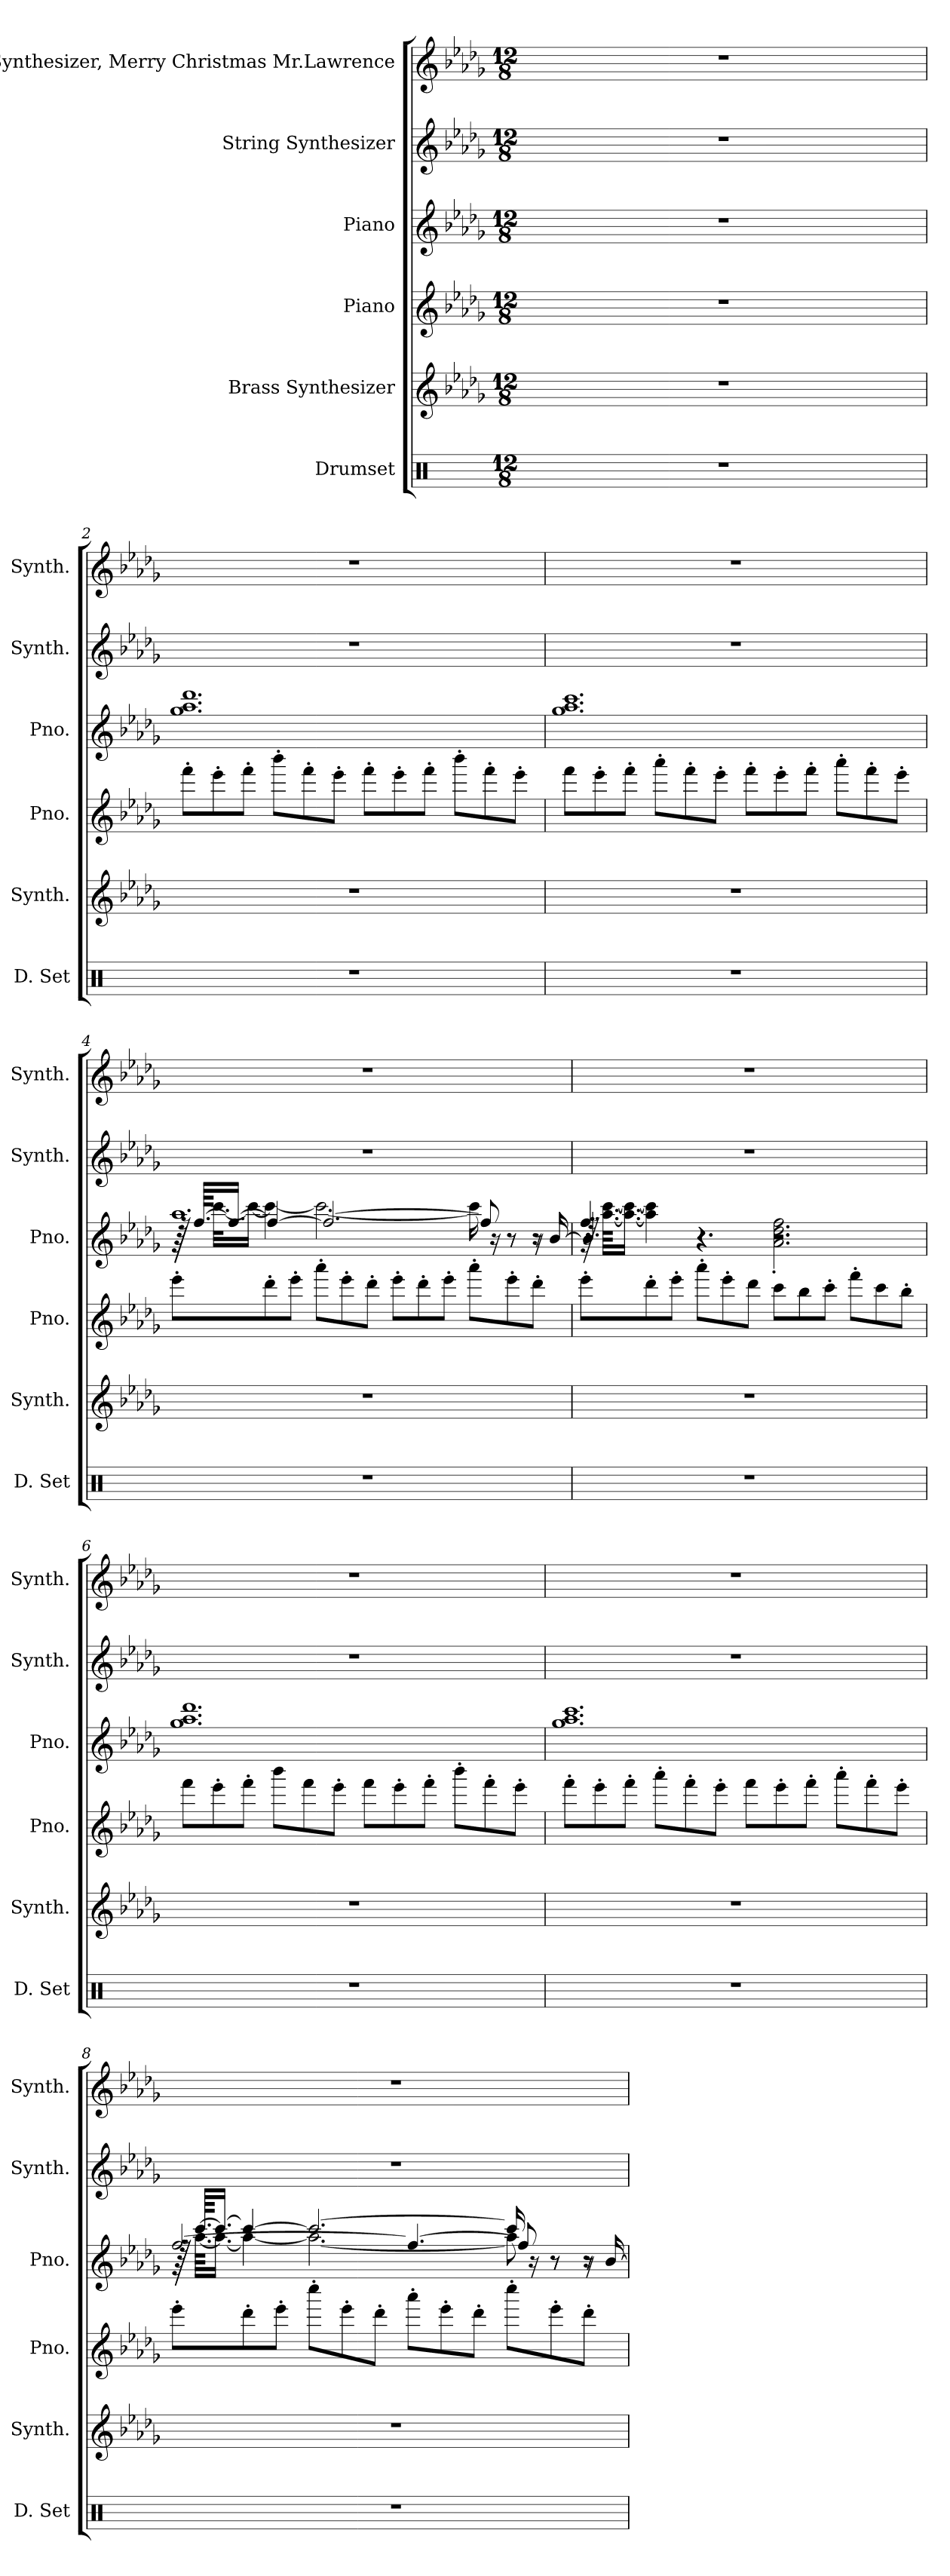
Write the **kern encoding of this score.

**kern	**kern	**kern	**kern	**kern	**kern
*part6	*part5	*part4	*part3	*part2	*part1
*staff6	*staff5	*staff4	*staff3	*staff2	*staff1
*I"Drumset	*I"Brass Synthesizer	*I"Piano	*I"Piano	*I"String Synthesizer	*I"Effect Synthesizer, Merry Christmas Mr.Lawrence
*I'D. Set	*I'Synth.	*I'Pno.	*I'Pno.	*I'Synth.	*I'Synth.
*clefX	*clefG2	*clefG2	*clefG2	*clefG2	*clefG2
*k[]	*k[b-e-a-d-g-]	*k[b-e-a-d-g-]	*k[b-e-a-d-g-]	*k[b-e-a-d-g-]	*k[b-e-a-d-g-]
*M12/8	*M12/8	*M12/8	*M12/8	*M12/8	*M12/8
*MM114	*MM114	*MM114	*MM114	*MM114	*MM114
=1	=1	=1	=1	=1	=1
1.r	1.r	1.r	1.r	1.r	1.r
!!LO:PB:g=z
=2	=2	=2	=2	=2	=2
*	*	*	*	*	*MM78
*	*	*	*	*	*^
*	*	*	*	*	*	*^
*	*	*	*	*	*	*	*^
*	*	*	*	*	*	*	*	*^
*	*	*	*	*	*	*	*	*	*^
*	*	*	*	*	*	*	*	*	*	*^
*	*	*	*	*	*	*	*	*	*	*	*^
1.r	1.r	8fff'\L	1.gg- 1.aa- 1.ddd-	1.r	1.r	8ryy	4ryy	4.ryy	2ryy	2ryy	2..ryy	1ryy
*	*	*	*	*	*MM95	*	*	*	*	*	*	*
.	.	8eee-'\	.	.	.	1ryy	.	.	.	.	.	.
*	*	*	*	*	*MM104	*	*	*	*	*	*	*
.	.	8fff'\J	.	.	.	.	1ryy	.	.	.	.	.
*	*	*	*	*	*MM108	*	*	*	*	*	*	*
.	.	8bbb-'\L	.	.	.	.	.	1ryy	.	.	.	.
*	*	*	*	*	*MM110	*	*	*	*	*	*	*
.	.	8fff'\	.	.	.	.	.	.	1ryy	8ryy	.	.
*	*	*	*	*	*MM107	*	*	*	*	*	*	*
.	.	8eee-'\J	.	.	.	.	.	.	.	2..ryy	.	.
.	.	8fff'\L	.	.	.	.	.	.	.	.	.	.
*	*	*	*	*	*MM105	*	*	*	*	*	*	*
.	.	8eee-'\	.	.	.	.	.	.	.	.	2ryy	.
*	*	*	*	*	*MM110	*	*	*	*	*	*	*
.	.	8fff'\J	.	.	.	.	.	.	.	.	.	2ryy
*	*	*	*	*	*MM113	*	*	*	*	*	*	*
.	.	8bbb-'\L	.	.	.	4.ryy	.	.	.	.	.	.
*	*	*	*	*	*MM108	*	*	*	*	*	*	*
.	.	8fff'\	.	.	.	.	4ryy	.	.	.	.	.
*	*	*	*	*	*MM105	*	*	*	*	*	*	*
.	.	8eee-'\J	.	.	.	.	.	8ryy	.	.	8ryy	.
*	*	*	*	*	*v	*v	*v	*v	*v	*v	*v	*v
=3	=3	=3	=3	=3	=3
*	*	*	*	*	*MM97
*	*	*	*	*	*^
*	*	*	*	*	*	*^
*	*	*	*	*	*	*	*^
*	*	*	*	*	*	*	*	*^
*	*	*	*	*	*	*	*	*	*^
*	*	*	*	*	*	*	*	*	*	*^
*	*	*	*	*	*	*	*	*	*	*	*^
*	*	*	*	*	*	*	*	*	*	*	*	*^
1.r	1.r	8fff\L	1.gg- 1.aa- 1.ccc	1.r	1.r	8ryy	4ryy	4.ryy	2ryy	2ryy	2.ryy	2..ryy	1ryy
*	*	*	*	*	*MM115	*	*	*	*	*	*	*	*
.	.	8eee-'\	.	.	.	1ryy	.	.	.	.	.	.	.
*	*	*	*	*	*MM108	*	*	*	*	*	*	*	*
.	.	8fff'\J	.	.	.	.	1ryy	.	.	.	.	.	.
*	*	*	*	*	*MM111	*	*	*	*	*	*	*	*
.	.	8aaa-'\L	.	.	.	.	.	1ryy	.	.	.	.	.
*	*	*	*	*	*MM110	*	*	*	*	*	*	*	*
.	.	8fff'\	.	.	.	.	.	.	1ryy	8ryy	.	.	.
*	*	*	*	*	*MM111	*	*	*	*	*	*	*	*
.	.	8eee-'\J	.	.	.	.	.	.	.	2..ryy	.	.	.
*	*	*	*	*	*MM109	*	*	*	*	*	*	*	*
.	.	8fff'\L	.	.	.	.	.	.	.	.	2.ryy	.	.
*	*	*	*	*	*MM111	*	*	*	*	*	*	*	*
.	.	8eee-'\	.	.	.	.	.	.	.	.	.	2ryy	.
*	*	*	*	*	*MM108	*	*	*	*	*	*	*	*
.	.	8fff'\J	.	.	.	.	.	.	.	.	.	.	2ryy
.	.	8aaa-'\L	.	.	.	4.ryy	.	.	.	.	.	.	.
*	*	*	*	*	*MM114	*	*	*	*	*	*	*	*
.	.	8fff'\	.	.	.	.	4ryy	.	.	.	.	.	.
*	*	*	*	*	*MM111	*	*	*	*	*	*	*	*
.	.	8eee-'\J	.	.	.	.	.	8ryy	.	.	.	8ryy	.
*	*	*	*	*	*v	*v	*v	*v	*v	*v	*v	*v	*v
!!LO:PB:g=z
=4	=4	=4	=4	=4	=4
*	*	*	*	*	*MM109
*	*	*	*^	*	*^
*	*	*	*	*^	*	*	*^
*	*	*	*	*	*	*	*	*	*^
*	*	*	*	*	*	*	*	*	*	*^
*	*	*	*	*	*	*	*	*	*	*	*^
*	*	*	*	*	*	*	*	*	*	*	*	*^
*	*	*	*	*	*	*	*	*	*	*	*	*	*^
1.r	1.r	8eee-'\L	1.aa-	64r	128r	1.r	1.r	8ryy	4ryy	4.ryy	2ryy	2ryy	2.ryy	1ryy
.	.	.	.	.	[64.ff/KKLL	.	.	.	.	.	.	.	.	.
.	.	.	.	[32.ccc\KLL	.	.	.	.	.	.	.	.	.	.
.	.	.	.	.	16.ff/JJ_	.	.	.	.	.	.	.	.	.
.	.	.	.	16ccc\JJ_	.	.	.	.	.	.	.	.	.	.
*	*	*	*	*	*	*	*MM112	*	*	*	*	*	*	*
.	.	8ddd-'\	.	4ccc\_	4ff/_	.	.	1ryy	.	.	.	.	.	.
*	*	*	*	*	*	*	*MM101	*	*	*	*	*	*	*
.	.	8eee-'\J	.	.	.	.	.	.	1ryy	.	.	.	.	.
*	*	*	*	*	*	*	*MM115	*	*	*	*	*	*	*
.	.	8aaa-'\L	.	2.ccc\_	2.ff/_	.	.	.	.	1ryy	.	.	.	.
*	*	*	*	*	*	*	*MM113	*	*	*	*	*	*	*
.	.	8eee-'\	.	.	.	.	.	.	.	.	1ryy	8ryy	.	.
*	*	*	*	*	*	*	*MM108	*	*	*	*	*	*	*
.	.	8ddd-'\J	.	.	.	.	.	.	.	.	.	2..ryy	.	.
*	*	*	*	*	*	*	*MM110	*	*	*	*	*	*	*
.	.	8eee-'\L	.	.	.	.	.	.	.	.	.	.	2.ryy	.
.	.	8ddd-'\	.	.	.	.	.	.	.	.	.	.	.	.
*	*	*	*	*	*	*	*MM107	*	*	*	*	*	*	*
.	.	8eee-'\J	.	.	.	.	.	.	.	.	.	.	.	2ryy
*	*	*	*	*	*	*	*MM108	*	*	*	*	*	*	*
.	.	8aaa-'\L	.	16ccc\]	8ff/]	.	.	4.ryy	.	.	.	.	.	.
.	.	.	.	16r	.	.	.	.	.	.	.	.	.	.
*	*	*	*	*	*	*	*MM112	*	*	*	*	*	*	*
.	.	8eee-'\	.	8r	8r	.	.	.	4ryy	.	.	.	.	.
.	.	8ddd-'\J	.	8r	16r	.	.	.	.	8ryy	.	.	.	.
.	.	.	.	.	[16b-/	.	.	.	.	.	.	.	.	.
!!LO:PB:g=z	!!	!!	!!	!!	!!	!!	!!
=5	=5	=5	=5	=5	=5	=5	=5	=5	=5	=5	=5	=5	=5	=5
*	*	*	*	*	*	*	*MM110	*	*	*	*	*	*	*
1.r	1.r	8eee-'\L	4.ff/	128r	4.b-/]	1.r	1.r	8ryy	4ryy	2ryy	2ryy	2.ryy	2..ryy	1ryy
.	.	.	.	[64.aa-\ [64.ccc\KKLL	.	.	.	.	.	.	.	.	.	.
.	.	.	.	16.aa-\_ 16.ccc\_JJ	.	.	.	.	.	.	.	.	.	.
*	*	*	*	*	*	*	*MM113	*	*	*	*	*	*	*
.	.	8ddd-'\	.	4aa-\] 4ccc\]	.	.	.	1ryy	.	.	.	.	.	.
*	*	*	*	*	*	*	*MM109	*	*	*	*	*	*	*
.	.	8eee-'\J	.	.	.	.	.	.	1ryy	.	.	.	.	.
.	.	8aaa-'\L	4.r	4.r	4.r	.	.	.	.	.	.	.	.	.
*	*	*	*	*	*	*	*MM110	*	*	*	*	*	*	*
.	.	8eee-'\	.	.	.	.	.	.	.	1ryy	8ryy	.	.	.
*	*	*	*	*	*	*	*MM114	*	*	*	*	*	*	*
.	.	8ddd-\J	.	.	.	.	.	.	.	.	2..ryy	.	.	.
*	*	*	*	*	*	*	*MM100	*	*	*	*	*	*	*
.	.	8ccc\L	2.r	2.a-\' 2.dd-\' 2.ff\'	2.r	.	.	.	.	.	.	2.ryy	.	.
*	*	*	*	*	*	*	*MM114	*	*	*	*	*	*	*
.	.	8bb-\	.	.	.	.	.	.	.	.	.	.	2ryy	.
*	*	*	*	*	*	*	*MM108	*	*	*	*	*	*	*
.	.	8ccc'\J	.	.	.	.	.	.	.	.	.	.	.	2ryy
*	*	*	*	*	*	*	*MM107	*	*	*	*	*	*	*
.	.	8fff'\L	.	.	.	.	.	4.ryy	.	.	.	.	.	.
*	*	*	*	*	*	*	*MM104	*	*	*	*	*	*	*
.	.	8ccc\	.	.	.	.	.	.	4ryy	.	.	.	.	.
*	*	*	*	*	*	*	*MM101	*	*	*	*	*	*	*
.	.	8bb-'\J	.	.	.	.	.	.	.	.	.	.	8ryy	.
*	*	*	*v	*v	*v	*	*v	*v	*v	*v	*v	*v	*v	*v
=6	=6	=6	=6	=6	=6
*	*	*	*	*	*MM91
*	*	*	*	*	*^
*	*	*	*	*	*	*^
*	*	*	*	*	*	*	*^
*	*	*	*	*	*	*	*	*^
*	*	*	*	*	*	*	*	*	*^
*	*	*	*	*	*	*	*	*	*	*^
*	*	*	*	*	*	*	*	*	*	*	*^
*	*	*	*	*	*	*	*	*	*	*	*	*^
1.r	1.r	8fff\L	1.gg- 1.aa- 1.ddd-	1.r	1.r	8ryy	4ryy	4.ryy	2ryy	2ryy	2.ryy	2..ryy	1ryy
*	*	*	*	*	*MM104	*	*	*	*	*	*	*	*
.	.	8eee-'\	.	.	.	1ryy	.	.	.	.	.	.	.
*	*	*	*	*	*MM101	*	*	*	*	*	*	*	*
.	.	8fff'\J	.	.	.	.	1ryy	.	.	.	.	.	.
*	*	*	*	*	*MM110	*	*	*	*	*	*	*	*
.	.	8bbb-\L	.	.	.	.	.	1ryy	.	.	.	.	.
*	*	*	*	*	*MM107	*	*	*	*	*	*	*	*
.	.	8fff\	.	.	.	.	.	.	1ryy	8ryy	.	.	.
*	*	*	*	*	*MM108	*	*	*	*	*	*	*	*
.	.	8eee-'\J	.	.	.	.	.	.	.	2..ryy	.	.	.
*	*	*	*	*	*MM112	*	*	*	*	*	*	*	*
.	.	8fff\L	.	.	.	.	.	.	.	.	2.ryy	.	.
*	*	*	*	*	*MM106	*	*	*	*	*	*	*	*
.	.	8eee-'\	.	.	.	.	.	.	.	.	.	2ryy	.
*	*	*	*	*	*MM113	*	*	*	*	*	*	*	*
.	.	8fff'\J	.	.	.	.	.	.	.	.	.	.	2ryy
*	*	*	*	*	*MM115	*	*	*	*	*	*	*	*
.	.	8bbb-'\L	.	.	.	4.ryy	.	.	.	.	.	.	.
*	*	*	*	*	*MM106	*	*	*	*	*	*	*	*
.	.	8fff'\	.	.	.	.	4ryy	.	.	.	.	.	.
*	*	*	*	*	*MM110	*	*	*	*	*	*	*	*
.	.	8eee-'\J	.	.	.	.	.	8ryy	.	.	.	8ryy	.
*	*	*	*	*	*v	*v	*v	*v	*v	*v	*v	*v	*v
!!LO:PB:g=z
=7	=7	=7	=7	=7	=7
*	*	*	*	*	*MM94
*	*	*	*	*	*^
*	*	*	*	*	*	*^
*	*	*	*	*	*	*	*^
*	*	*	*	*	*	*	*	*^
*	*	*	*	*	*	*	*	*	*^
*	*	*	*	*	*	*	*	*	*	*^
1.r	1.r	8fff'\L	1.gg- 1.aa- 1.ccc	1.r	1.r	8ryy	4ryy	4.ryy	2ryy	2..ryy	1ryy
*	*	*	*	*	*MM115	*	*	*	*	*	*
.	.	8eee-'\	.	.	.	1ryy	.	.	.	.	.
*	*	*	*	*	*MM105	*	*	*	*	*	*
.	.	8fff'\J	.	.	.	.	1ryy	.	.	.	.
*	*	*	*	*	*MM109	*	*	*	*	*	*
.	.	8aaa-'\L	.	.	.	.	.	1ryy	.	.	.
.	.	8fff'\	.	.	.	.	.	.	8ryy	.	.
*	*	*	*	*	*MM110	*	*	*	*	*	*
.	.	8eee-'\J	.	.	.	.	.	.	2..ryy	.	.
.	.	8fff\L	.	.	.	.	.	.	.	.	.
*	*	*	*	*	*MM113	*	*	*	*	*	*
.	.	8eee-'\	.	.	.	.	.	.	.	2ryy	.
*	*	*	*	*	*MM109	*	*	*	*	*	*
.	.	8fff'\J	.	.	.	.	.	.	.	.	2ryy
*	*	*	*	*	*MM110	*	*	*	*	*	*
.	.	8aaa-'\L	.	.	.	4.ryy	.	.	.	.	.
*	*	*	*	*	*MM113	*	*	*	*	*	*
.	.	8fff'\	.	.	.	.	4ryy	.	.	.	.
*	*	*	*	*	*MM109	*	*	*	*	*	*
.	.	8eee-'\J	.	.	.	.	.	8ryy	.	8ryy	.
*	*	*	*	*	*v	*v	*v	*v	*v	*v	*v
!!LO:PB:g=z
=8	=8	=8	=8	=8	=8
*	*	*	*	*	*MM101
*	*	*	*^	*	*^
*	*	*	*	*^	*	*	*^
*	*	*	*	*	*	*	*	*	*^
*	*	*	*	*	*	*	*	*	*	*^
*	*	*	*	*	*	*	*	*	*	*	*^
*	*	*	*	*	*	*	*	*	*	*	*	*^
*	*	*	*	*	*	*	*	*	*	*	*	*	*^
*	*	*	*	*	*	*	*	*	*	*	*	*	*	*^
1.r	1.r	8eee-'\L	128r	128r	[2.ff/	1.r	1.r	8ryy	4ryy	4.ryy	2ryy	2ryy	2.ryy	2..ryy	1ryy
.	.	.	[64.ccc/KKLL	[64.aa-\KKLL	.	.	.	.	.	.	.	.	.	.	.
.	.	.	16.ccc/JJ_	16.aa-\JJ_	.	.	.	.	.	.	.	.	.	.	.
*	*	*	*	*	*	*	*MM115	*	*	*	*	*	*	*	*
.	.	8ddd-'\	4ccc/_	4aa-\_	.	.	.	1ryy	.	.	.	.	.	.	.
*	*	*	*	*	*	*	*MM110	*	*	*	*	*	*	*	*
.	.	8eee-'\J	.	.	.	.	.	.	1ryy	.	.	.	.	.	.
*	*	*	*	*	*	*	*MM108	*	*	*	*	*	*	*	*
.	.	8cccc'\L	2.ccc/_	2.aa-\_	.	.	.	.	.	1ryy	.	.	.	.	.
*	*	*	*	*	*	*	*MM116	*	*	*	*	*	*	*	*
.	.	8eee-'\	.	.	.	.	.	.	.	.	1ryy	8ryy	.	.	.
*	*	*	*	*	*	*	*MM114	*	*	*	*	*	*	*	*
.	.	8ddd-'\J	.	.	.	.	.	.	.	.	.	2..ryy	.	.	.
*	*	*	*	*	*	*	*MM110	*	*	*	*	*	*	*	*
.	.	8aaa-'\L	.	.	4.ff/_	.	.	.	.	.	.	.	2.ryy	.	.
*	*	*	*	*	*	*	*MM116	*	*	*	*	*	*	*	*
.	.	8eee-'\	.	.	.	.	.	.	.	.	.	.	.	2ryy	.
*	*	*	*	*	*	*	*MM111	*	*	*	*	*	*	*	*
.	.	8ddd-'\J	.	.	.	.	.	.	.	.	.	.	.	.	2ryy
*	*	*	*	*	*	*	*MM107	*	*	*	*	*	*	*	*
.	.	8cccc'\L	16ccc/]	8aa-\]	8ff/]	.	.	4.ryy	.	.	.	.	.	.	.
.	.	.	16r	.	.	.	.	.	.	.	.	.	.	.	.
.	.	8eee-'\	8r	8r	8r	.	.	.	4ryy	.	.	.	.	.	.
*	*	*	*	*	*	*	*MM113	*	*	*	*	*	*	*	*
.	.	8ddd-'\J	8r	8r	16r	.	.	.	.	8ryy	.	.	.	8ryy	.
.	.	.	.	.	[16b-/	.	.	.	.	.	.	.	.	.	.
*	*	*	*v	*v	*v	*	*v	*v	*v	*v	*v	*v	*v	*v	*v
=	=	=	=	=	=
*-	*-	*-	*-	*-	*-
